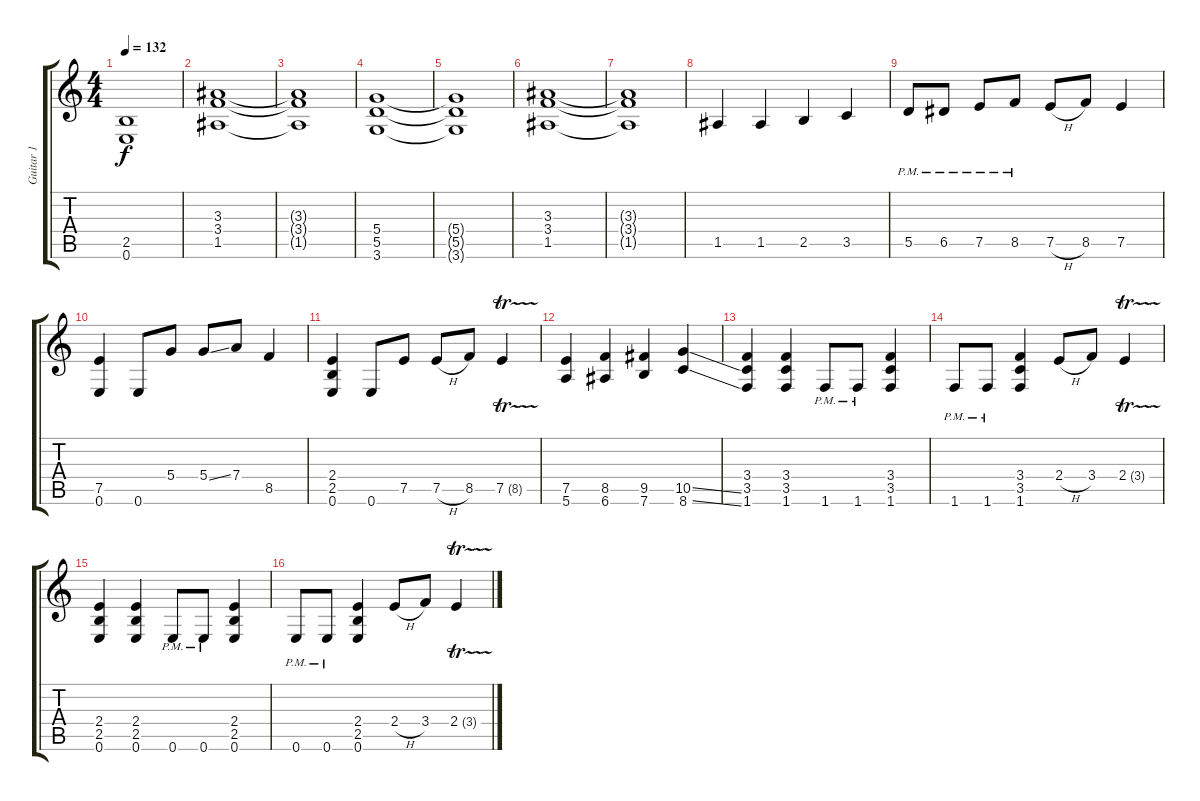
\track ("Guitar 1" "Guitar 1") {instrument overdrivenguitar}
\staff {score tabs}
\tuning (E4 B3 G3 D3 A2 E2) {hide}
\ts (4 4)
\tempo 132
\clef g2
\ks c
(2.5{t} 0.6{t}).1{dy f} |
(3.3 3.4 1.5).1 |
(3.3{t} 3.4{t} 1.5{t}).1 |
(5.4 5.5 3.6).1 |
(5.4{t} 5.5{t} 3.6{t}).1 |
(3.3 3.4 1.5).1 |
(3.3{t} 3.4{t} 1.5{t}).1 |
1.5.4 1.5.4 2.5.4 3.5.4 |
5.5{pm}.8 6.5{pm}.8 7.5{pm}.8 8.5{pm}.8 7.5{h}.8 8.5.8 7.5.4 |
(7.5 0.6).4 0.6.8 5.4.8 5.4{ss}.8 7.4.8 8.5.4 |
(2.4 2.5 0.6).4 0.6.8 7.5.8 7.5{h}.8 8.5.8 7.5{tr (8 32)}.4 |
(7.5 5.6).4 (8.5 6.6).4 (9.5 7.6).4 (10.5{ss} 8.6{ss}).4 |
(3.4 3.5 1.6).4 (3.4 3.5 1.6).4 1.6{pm}.8 1.6{pm}.8 (3.4 3.5 1.6).4 |
1.6{pm}.8 1.6{pm}.8 (3.4 3.5 1.6).4 2.4{h}.8 3.4.8 2.4{tr (3 32)}.4 |
(2.4 2.5 0.6).4 (2.4 2.5 0.6).4 0.6{pm}.8 0.6{pm}.8 (2.4 2.5 0.6).4 |
0.6{pm}.8 0.6{pm}.8 (2.4 2.5 0.6).4 2.4{h}.8 3.4.8 2.4{tr (3 32)}.4
